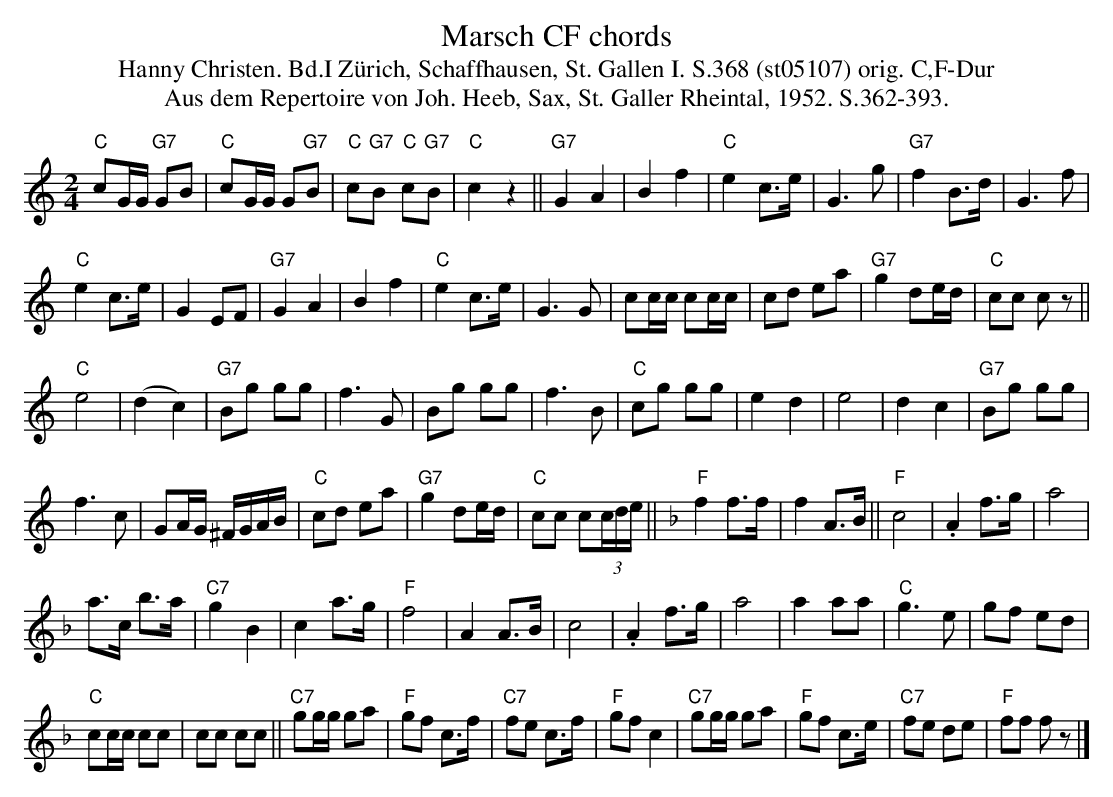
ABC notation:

X:1
T: Marsch CF chords
T:Hanny Christen. Bd.I Zürich, Schaffhausen, St. Gallen I. S.368 (st05107) orig. C,F-Dur
T: Aus dem Repertoire von Joh. Heeb, Sax, St. Galler Rheintal, 1952. S.362-393.
M:2/4
L:1/8
K:C %%MIDI gchordon
"C"cG/G/ "G7"GB | "C"cG/G/ G"G7"B | "C"c"G7"B "C"c"G7"B | "C"c2z2 || "G7"G2A2 | B2f2 | "C"e2c>e | G3g | "G7"f2B>d | G3f |
"C"e2c>e | G2EF | "G7"G2A2 | B2f2 | "C"e2c>e | G3G | cc/c/ cc/c/ | cd ea | "G7"g2 de/d/ | "C"cc cz ||
"C"e4 | (d2c2) | "G7"Bg gg | f3G | Bg gg | f3B | "C"cg gg | e2d2 | e4 | d2c2 | "G7"Bg gg |
f3c | GA/G/ ^F/G/A/B/ |  "C"cd ea | "G7"g2 de/d/ | "C"cc c(3c/d/e/ || [K:F] "F"f2f>f | f2A>B || "F"c4 | .A2 f>g | a4 |
a>c b>a | "C7"g2B2 | c2 a>g | "F"f4 | A2A>B | c4 | .A2f>g | a4 | a2aa | "C"g3e | gf ed |
"C"cc/c/ cc | cc cc || "C7"gg/g/ ga | "F"gf c>f | "C7"fe c>f |  "F"gfc2 | "C7"gg/g/ ga | "F"gf  c>e |  "C7"fe de |  "F"ff  fz |]
